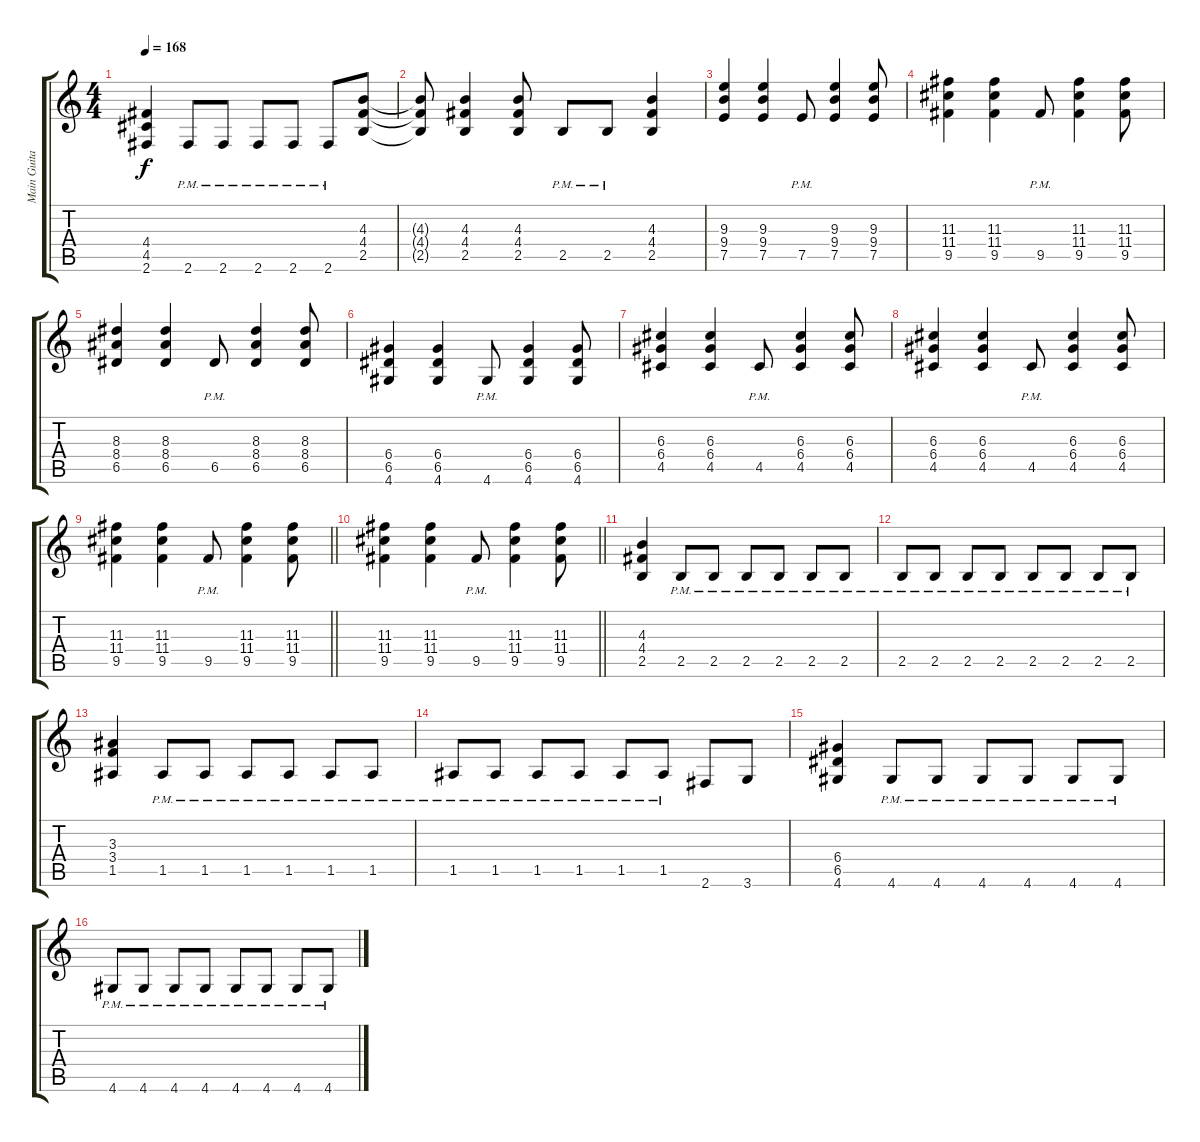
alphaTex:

\track ("Main Guitar" "Main Guita") {instrument overdrivenguitar}
\staff {score tabs}
\tuning (E4 B3 G3 D3 A2 E2) {hide}
\ts (4 4)
\tempo 168
\clef g2
\ks c
(4.4 4.5 2.6).4{dy f} 2.6{pm}.8 2.6{pm}.8 2.6{pm}.8 2.6{pm}.8 2.6{pm}.8 (4.3 4.4 2.5).8 |
(4.3{t} 4.4{t} 2.5{t}).8 (4.3 4.4 2.5).4 (4.3 4.4 2.5).8 2.5{pm}.8 2.5{pm}.8 (4.3 4.4 2.5).4 |
(9.3 9.4 7.5).4 (9.3 9.4 7.5).4 7.5{pm}.8 (9.3 9.4 7.5).4 (9.3 9.4 7.5).8 |
(11.3 11.4 9.5).4 (11.3 11.4 9.5).4 9.5{pm}.8 (11.3 11.4 9.5).4 (11.3 11.4 9.5).8 |
(8.3 8.4 6.5).4 (8.3 8.4 6.5).4 6.5{pm}.8 (8.3 8.4 6.5).4 (8.3 8.4 6.5).8 |
(6.4 6.5 4.6).4 (6.4 6.5 4.6).4 4.6{pm}.8 (6.4 6.5 4.6).4 (6.4 6.5 4.6).8 |
(6.3 6.4 4.5).4 (6.3 6.4 4.5).4 4.5{pm}.8 (6.3 6.4 4.5).4 (6.3 6.4 4.5).8 |
(6.3 6.4 4.5).4 (6.3 6.4 4.5).4 4.5{pm}.8 (6.3 6.4 4.5).4 (6.3 6.4 4.5).8 |
\barLineRight lightlight
(11.3 11.4 9.5).4 (11.3 11.4 9.5).4 9.5{pm}.8 (11.3 11.4 9.5).4 (11.3 11.4 9.5).8 |
\barLineRight lightlight
(11.3 11.4 9.5).4 (11.3 11.4 9.5).4 9.5{pm}.8 (11.3 11.4 9.5).4 (11.3 11.4 9.5).8 |
(4.3 4.4 2.5).4 2.5{pm}.8 2.5{pm}.8 2.5{pm}.8 2.5{pm}.8 2.5{pm}.8 2.5{pm}.8 |
2.5{pm}.8 2.5{pm}.8 2.5{pm}.8 2.5{pm}.8 2.5{pm}.8 2.5{pm}.8 2.5{pm}.8 2.5{pm}.8 |
(3.3 3.4 1.5).4 1.5{pm}.8 1.5{pm}.8 1.5{pm}.8 1.5{pm}.8 1.5{pm}.8 1.5{pm}.8 |
1.5{pm}.8 1.5{pm}.8 1.5{pm}.8 1.5{pm}.8 1.5{pm}.8 1.5{pm}.8 2.6.8 3.6.8 |
(6.4 6.5 4.6).4 4.6{pm}.8 4.6{pm}.8 4.6{pm}.8 4.6{pm}.8 4.6{pm}.8 4.6{pm}.8 |
4.6{pm}.8 4.6{pm}.8 4.6{pm}.8 4.6{pm}.8 4.6{pm}.8 4.6{pm}.8 4.6{pm}.8 4.6{pm}.8
